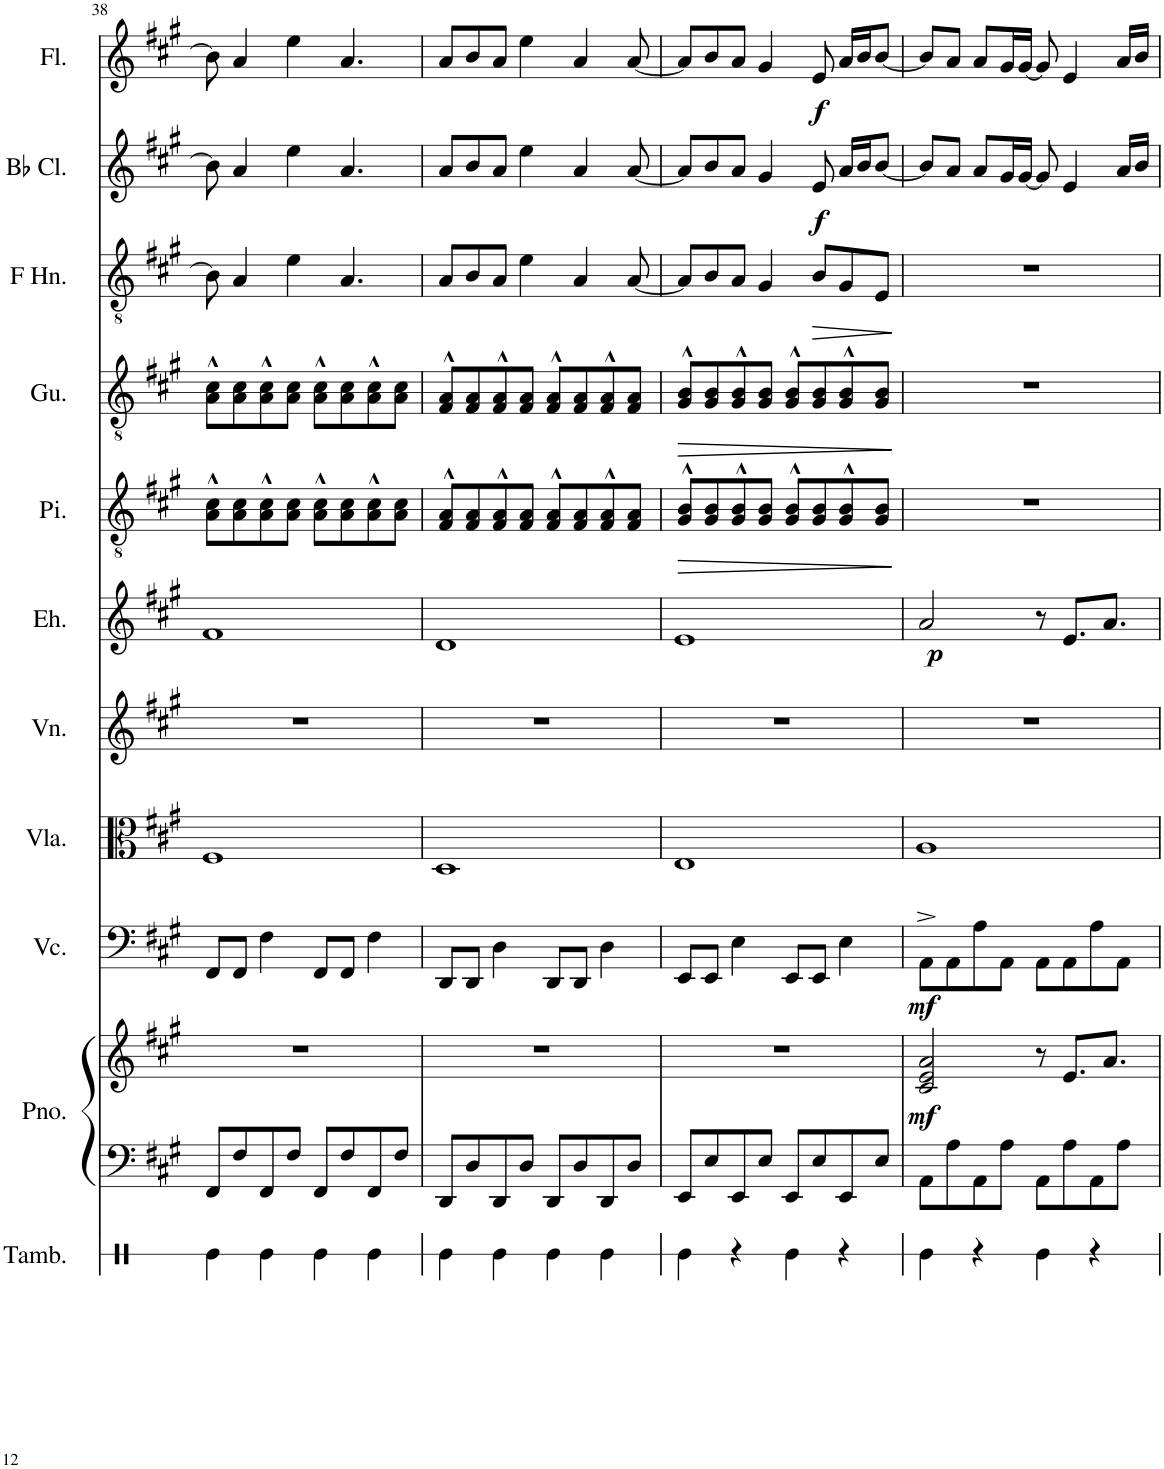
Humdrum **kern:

**kern	**kern	**kern	**dynam	**kern	**dynam	**kern	**kern	**kern	**dynam	**kern	**dynam	**kern	**dynam	**kern	**dynam	**kern	**dynam	**kern	**dynam
*part11	*part10	*part10	*part10	*part9	*part9	*part8	*part7	*part6	*part6	*part5	*part5	*part4	*part4	*part3	*part3	*part2	*part2	*part1	*part1
*staff12	*staff11	*staff10	*staff10/11	*staff9	*staff9	*staff8	*staff7	*staff6	*staff6	*staff5	*staff5	*staff4	*staff4	*staff3	*staff3	*staff2	*staff2	*staff1	*staff1
*I"Tambourine	*I"Piano	*	*	*I"Violoncello	*	*I"Viola	*I"Violin	*I"Erhu	*	*I"Pipa	*	*I"Guzheng	*	*I"Horn in F	*	*I"Bb Clarinet	*	*I"Flute	*
*I'Tamb.	*I'Pno.	*	*	*I'Vc.	*	*I'Vla.	*I'Vn.	*I'Eh.	*	*I'Pi.	*	*I'Gu.	*	*	*	*I'Bb Cl.	*	*I'Fl.	*
!!LO:PB:g=z
*clefX	*clefF4	*clefG2	*	*clefF4	*	*clefC3	*clefG2	*clefG2	*	*clefGv2	*	*clefGv2	*	*clefGv2	*	*clefG2	*	*clefG2	*
*	*	*	*	*	*	*	*	*	*	*	*	*	*	*ITrd4c7	*	*ITrd1c2	*	*	*
*k[]	*k[f#c#g#]	*k[f#c#g#]	*	*k[f#c#g#]	*	*k[f#c#g#]	*k[f#c#g#]	*k[f#c#g#]	*	*k[f#c#g#]	*	*k[f#c#g#]	*	*k[f#c#g#]	*	*k[f#c#g#]	*	*k[f#c#g#]	*
*M4/4	*M4/4	*M4/4	*	*M4/4	*	*M4/4	*M4/4	*M4/4	*	*M4/4	*	*M4/4	*	*M4/4	*	*M4/4	*	*M4/4	*
=38	=38	=38	=38	=38	=38	=38	=38	=38	=38	=38	=38	=38	=38	=38	=38	=38	=38	=38	=38
4Re\	8FF#/L	1r	.	8FF#/L	.	1F#	1r	1f#	.	8A\^^ 8c#\^^L	.	8A\^^ 8c#\^^L	.	8B\]	.	8b\]	.	8b\]	.
.	8F#/	.	.	8FF#/J	.	.	.	.	.	8A\ 8c#\	.	8A\ 8c#\	.	4A/	.	4a/	.	4a/	.
4Re\	8FF#/	.	.	4F#\	.	.	.	.	.	8A\^^ 8c#\^^	.	8A\^^ 8c#\^^	.	.	.	.	.	.	.
.	8F#/J	.	.	.	.	.	.	.	.	8A\ 8c#\J	.	8A\ 8c#\J	.	4e\	.	4ee\	.	4ee\	.
4Re\	8FF#/L	.	.	8FF#/L	.	.	.	.	.	8A\^^ 8c#\^^L	.	8A\^^ 8c#\^^L	.	.	.	.	.	.	.
.	8F#/	.	.	8FF#/J	.	.	.	.	.	8A\ 8c#\	.	8A\ 8c#\	.	4.A/	.	4.a/	.	4.a/	.
4Re\	8FF#/	.	.	4F#\	.	.	.	.	.	8A\^^ 8c#\^^	.	8A\^^ 8c#\^^	.	.	.	.	.	.	.
.	8F#/J	.	.	.	.	.	.	.	.	8A\ 8c#\J	.	8A\ 8c#\J	.	.	.	.	.	.	.
=39	=39	=39	=39	=39	=39	=39	=39	=39	=39	=39	=39	=39	=39	=39	=39	=39	=39	=39	=39
4Re\	8DD/L	1r	.	8DD/L	.	1D	1r	1d	.	8F#/^^ 8A/^^L	.	8F#/^^ 8A/^^L	.	8A/L	.	8a/L	.	8a/L	.
.	8D/	.	.	8DD/J	.	.	.	.	.	8F#/ 8A/	.	8F#/ 8A/	.	8B/	.	8b/	.	8b/	.
4Re\	8DD/	.	.	4D\	.	.	.	.	.	8F#/^^ 8A/^^	.	8F#/^^ 8A/^^	.	8A/J	.	8a/J	.	8a/J	.
.	8D/J	.	.	.	.	.	.	.	.	8F#/ 8A/J	.	8F#/ 8A/J	.	4e\	.	4ee\	.	4ee\	.
4Re\	8DD/L	.	.	8DD/L	.	.	.	.	.	8F#/^^ 8A/^^L	.	8F#/^^ 8A/^^L	.	.	.	.	.	.	.
.	8D/	.	.	8DD/J	.	.	.	.	.	8F#/ 8A/	.	8F#/ 8A/	.	4A/	.	4a/	.	4a/	.
4Re\	8DD/	.	.	4D\	.	.	.	.	.	8F#/^^ 8A/^^	.	8F#/^^ 8A/^^	.	.	.	.	.	.	.
.	8D/J	.	.	.	.	.	.	.	.	8F#/ 8A/J	.	8F#/ 8A/J	.	[8A/	.	[8a/	.	[8a/	.
=40	=40	=40	=40	=40	=40	=40	=40	=40	=40	=40	=40	=40	=40	=40	=40	=40	=40	=40	=40
!	!	!	!	!	!	!	!	!	!	!	!LO:HP:b	!	!LO:HP:b	!	!	!	!	!	!
4Re\	8EE/L	1r	.	8EE/L	.	1E	1r	1e	.	8G#/^^ 8B/^^L	>	8G#/^^ 8B/^^L	>	8A/L]	.	8a/L]	.	8a/L]	.
.	8E/	.	.	8EE/J	.	.	.	.	.	8G#/ 8B/	.	8G#/ 8B/	.	8B/	.	8b/	.	8b/	.
4r	8EE/	.	.	4E\	.	.	.	.	.	8G#/^^ 8B/^^	.	8G#/^^ 8B/^^	.	8A/J	.	8a/J	.	8a/J	.
.	8E/J	.	.	.	.	.	.	.	.	8G#/ 8B/J	.	8G#/ 8B/J	.	4G#/	.	4g#/	.	4g#/	.
4Re\	8EE/L	.	.	8EE/L	.	.	.	.	.	8G#/^^ 8B/^^L	.	8G#/^^ 8B/^^L	.	.	.	.	.	.	.
!	!	!	!	!	!	!	!	!	!	!	!	!	!	!	!LO:HP:b	!	!LO:DY:b	!	!LO:DY:b
.	8E/	.	.	8EE/J	.	.	.	.	.	8G#/ 8B/	.	8G#/ 8B/	.	8B/L	>	8e/	f	8e/	f
4r	8EE/	.	.	4E\	.	.	.	.	.	8G#/^^ 8B/^^	.	8G#/^^ 8B/^^	.	8G#/	.	16a/LL	.	16a/LL	.
.	.	.	.	.	.	.	.	.	.	.	.	.	.	.	.	16b/J	.	16b/J	.
.	8E/J	.	.	.	.	.	.	.	.	8G#/ 8B/J	.	8G#/ 8B/J	.	8E/J	.	[8b/J	.	[8b/J	.
.	.	.	.	.	.	.	.	.	.	.	]	.	]	.	]	.	.	.	.
=41	=41	=41	=41	=41	=41	=41	=41	=41	=41	=41	=41	=41	=41	=41	=41	=41	=41	=41	=41
!	!	!	!LO:DY:b	!	!LO:DY:b	!	!	!	!LO:DY:b	!	!	!	!	!	!	!	!	!	!
4Re\	8AA\L	2c#/ 2e/ 2a/	mf	8AA^\L	mf	1A	1r	2a/	p	1r	.	1r	.	1r	.	8b/L]	.	8b/L]	.
.	8A\	.	.	8AA\	.	.	.	.	.	.	.	.	.	.	.	8a/J	.	8a/J	.
4r	8AA\	.	.	8A\	.	.	.	.	.	.	.	.	.	.	.	8a/L	.	8a/L	.
.	8A\J	.	.	8AA\J	.	.	.	.	.	.	.	.	.	.	.	16g#/L	.	16g#/L	.
.	.	.	.	.	.	.	.	.	.	.	.	.	.	.	.	[16g#/JJ	.	[16g#/JJ	.
4Re\	8AA\L	8r	.	8AA\L	.	.	.	8r	.	.	.	.	.	.	.	8g#/]	.	8g#/]	.
.	8A\	8.e/L	.	8AA\	.	.	.	8.e/L	.	.	.	.	.	.	.	4e/	.	4e/	.
4r	8AA\	.	.	8A\	.	.	.	.	.	.	.	.	.	.	.	.	.	.	.
.	.	8.a/J	.	.	.	.	.	8.a/J	.	.	.	.	.	.	.	.	.	.	.
.	8A\J	.	.	8AA\J	.	.	.	.	.	.	.	.	.	.	.	16a/LL	.	16a/LL	.
.	.	.	.	.	.	.	.	.	.	.	.	.	.	.	.	16b/JJ	.	16b/JJ	.
=	=	=	=	=	=	=	=	=	=	=	=	=	=	=	=	=	=	=	=
*-	*-	*-	*-	*-	*-	*-	*-	*-	*-	*-	*-	*-	*-	*-	*-	*-	*-	*-	*-
